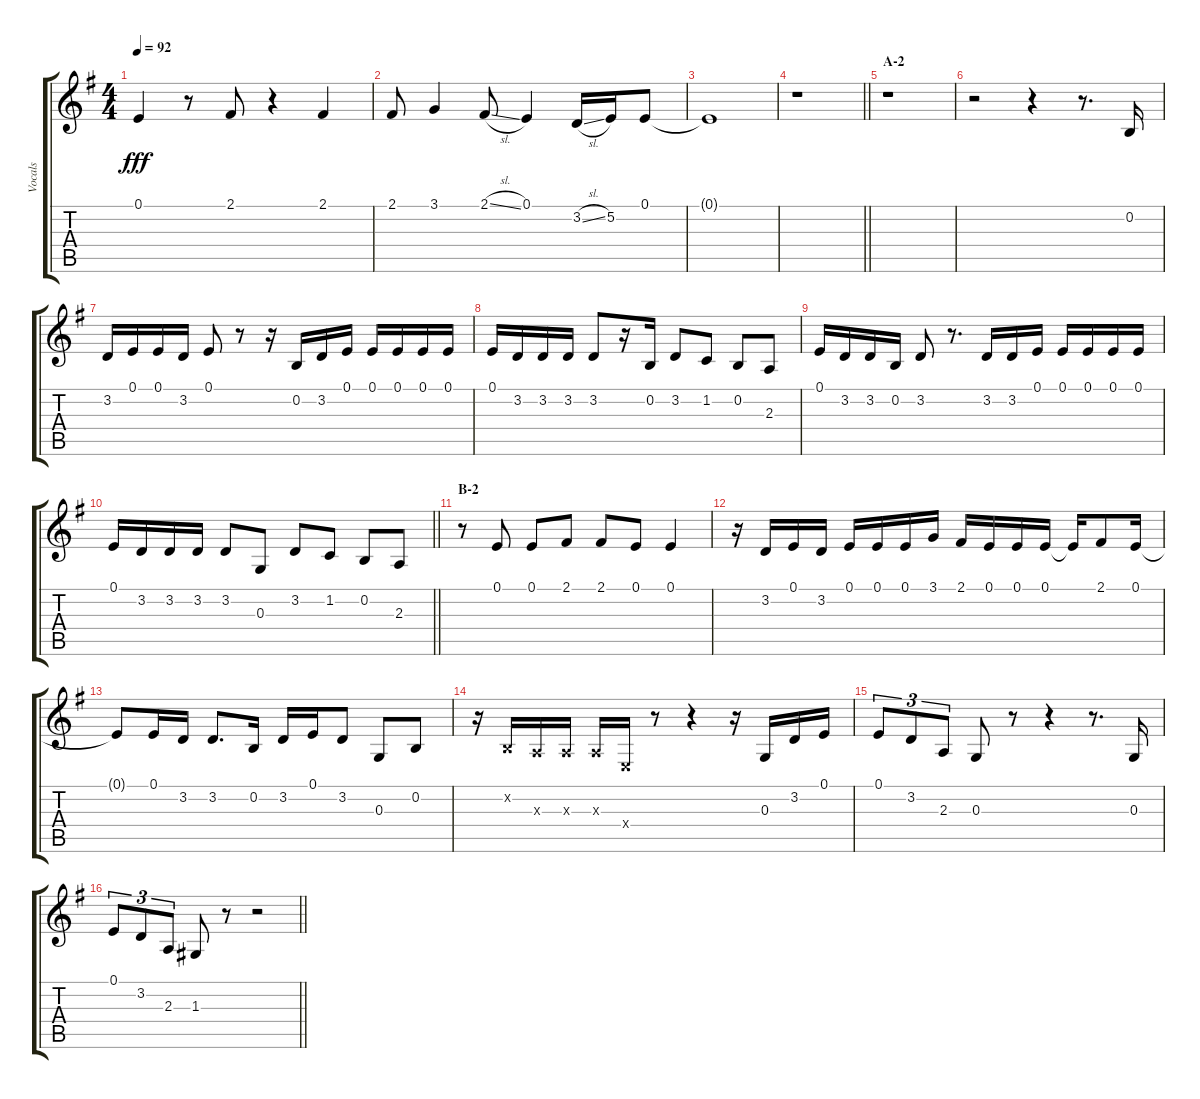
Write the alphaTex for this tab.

\track ("Vocals" "Vocals") {instrument voiceoohs}
\staff {score tabs}
\tuning (E4 B3 G3 D3 A2 E2) {hide}
\ts (4 4)
\tempo 92
\clef g2
\ks eminor
0.1.4{dy fff} r.8 2.1.8 r.4 2.1.4 |
2.1.8 3.1.4 2.1{sl}.8 0.1.4 3.2{sl}.16 5.2.16 0.1.8 |
0.1{t}.1 |
\barLineRight lightlight
r.1 |
\section ("" "A-2")
r.1 |
r.2 r.4 r.8{d} 0.2.16 |
3.2.16 0.1.16 0.1.16 3.2.16 0.1.8 r.8 r.16 0.2.16 3.2.16 0.1.16 0.1.16 0.1.16 0.1.16 0.1.16 |
0.1.16 3.2.16 3.2.16 3.2.16 3.2.8 r.16 0.2.16 3.2.8 1.2.8 0.2.8 2.3.8 |
0.1.16 3.2.16 3.2.16 0.2.16 3.2.8 r.8{d} 3.2.16 3.2.16 0.1.16 0.1.16 0.1.16 0.1.16 0.1.16 |
\barLineRight lightlight
0.1.16 3.2.16 3.2.16 3.2.16 3.2.8 0.3.8 3.2.8 1.2.8 0.2.8 2.3.8 |
\section ("" "B-2")
r.8 0.1.8 0.1.8 2.1.8 2.1.8 0.1.8 0.1.4 |
r.16 3.2.16 0.1.16 3.2.16 0.1.16 0.1.16 0.1.16 3.1.16 2.1.16 0.1.16 0.1.16 0.1.16 0.1{t}.16 2.1.8 0.1.16 |
0.1{t}.8 0.1.16 3.2.16 3.2.8{d} 0.2.16 3.2.16 0.1.16 3.2.8 0.3.8 0.2.8 |
r.16 0.2{x}.16 2.3{x}.16 2.3{x}.16 2.3{x}.16 2.4{x}.16 r.8 r.4 r.16 0.3.16 3.2.16 0.1.16 |
0.1.8{tu (3 2)} 3.2.8{tu (3 2)} 2.3.8{tu (3 2)} 0.3.8 r.8 r.4 r.8{d} 0.3.16 |
\barLineRight lightlight
0.1.8{tu (3 2)} 3.2.8{tu (3 2)} 2.3.8{tu (3 2)} 1.3.8 r.8 r.2
